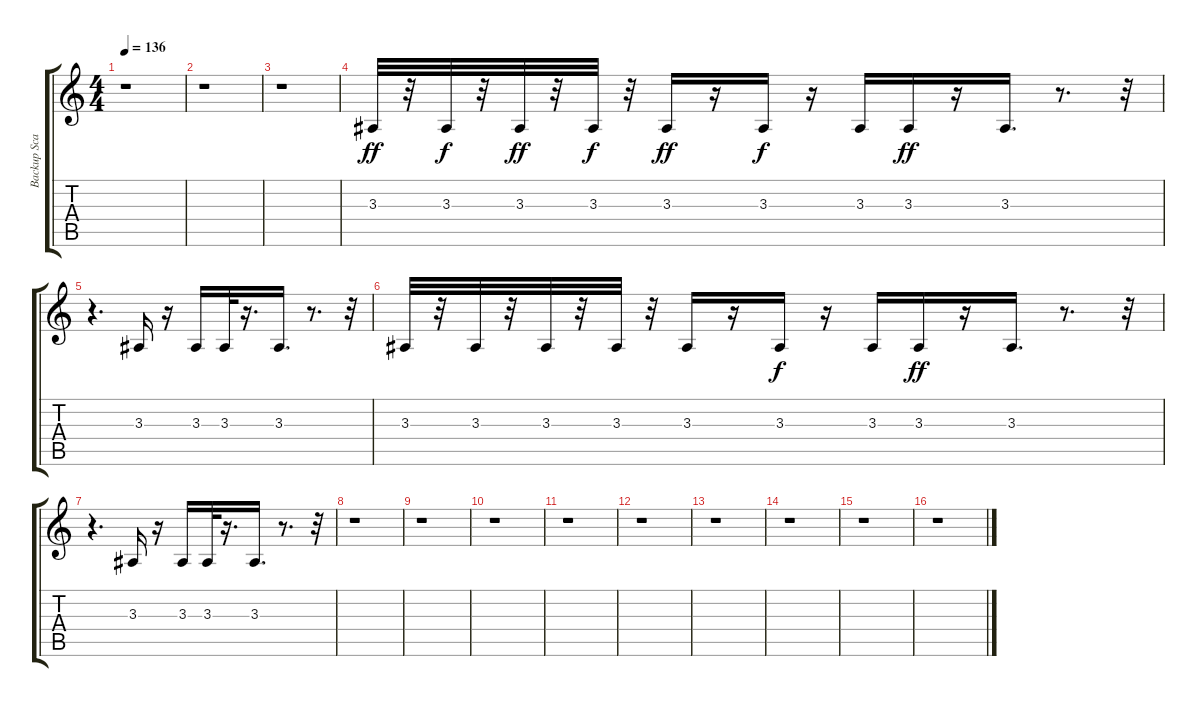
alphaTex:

\track ("Backup Scat" "Backup Sca") {instrument altosax}
\staff {score tabs}
\tuning (E4 B3 G3 D3 A2 E2) {hide}
\ts (4 4)
\tempo 136
\clef g2
\ks c
r.1{dy ff} |
r.1 |
r.1 |
3.3.32 r.32 3.3.32{dy f} r.32 3.3.32{dy ff} r.32 3.3.32{dy f} r.32 3.3.16{dy ff} r.16 3.3.16{dy f} r.16 3.3.16 3.3.16{dy ff} r.16 3.3.16{d} r.8{d} r.32 |
r.4{d} 3.3.16 r.16 3.3.16 3.3.32 r.16{d} 3.3.16{d} r.8{d} r.32 |
3.3.32 r.32 3.3.32 r.32 3.3.32 r.32 3.3.32 r.32 3.3.16 r.16 3.3.16{dy f} r.16 3.3.16 3.3.16{dy ff} r.16 3.3.16{d} r.8{d} r.32 |
r.4{d} 3.3.16 r.16 3.3.16 3.3.32 r.16{d} 3.3.16{d} r.8{d} r.32 |
r.1 |
r.1 |
r.1 |
r.1 |
r.1 |
r.1 |
r.1 |
r.1 |
r.1
